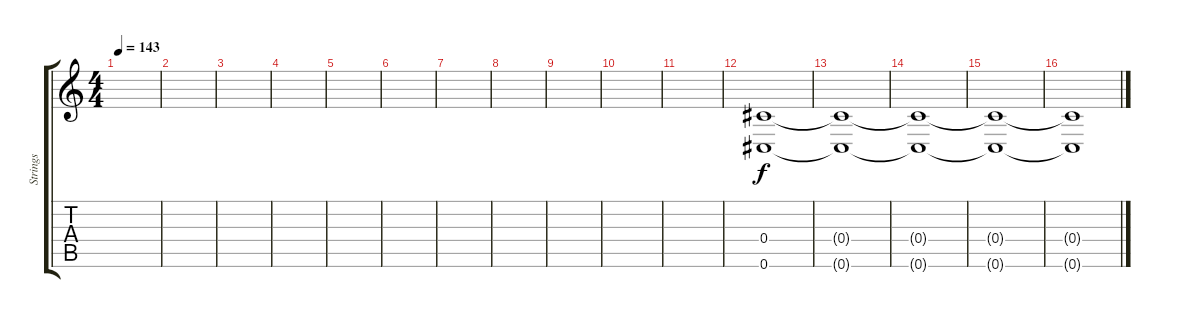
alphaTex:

\track ("Strings" "Strings") {instrument contrabass}
\staff {score tabs}
\tuning (Eb4 Bb3 Gb3 Db3 Ab2 Db2) {hide}
\ts (4 4)
\tempo 143
\clef g2
\ks c
|
|
|
|
|
|
|
|
|
|
|
(0.4 0.6).1{volume 7 instrument contrabass} |
(0.4{t} 0.6{t}).1 |
(0.4{t} 0.6{t}).1 |
(0.4{t} 0.6{t}).1 |
(0.4{t} 0.6{t}).1
